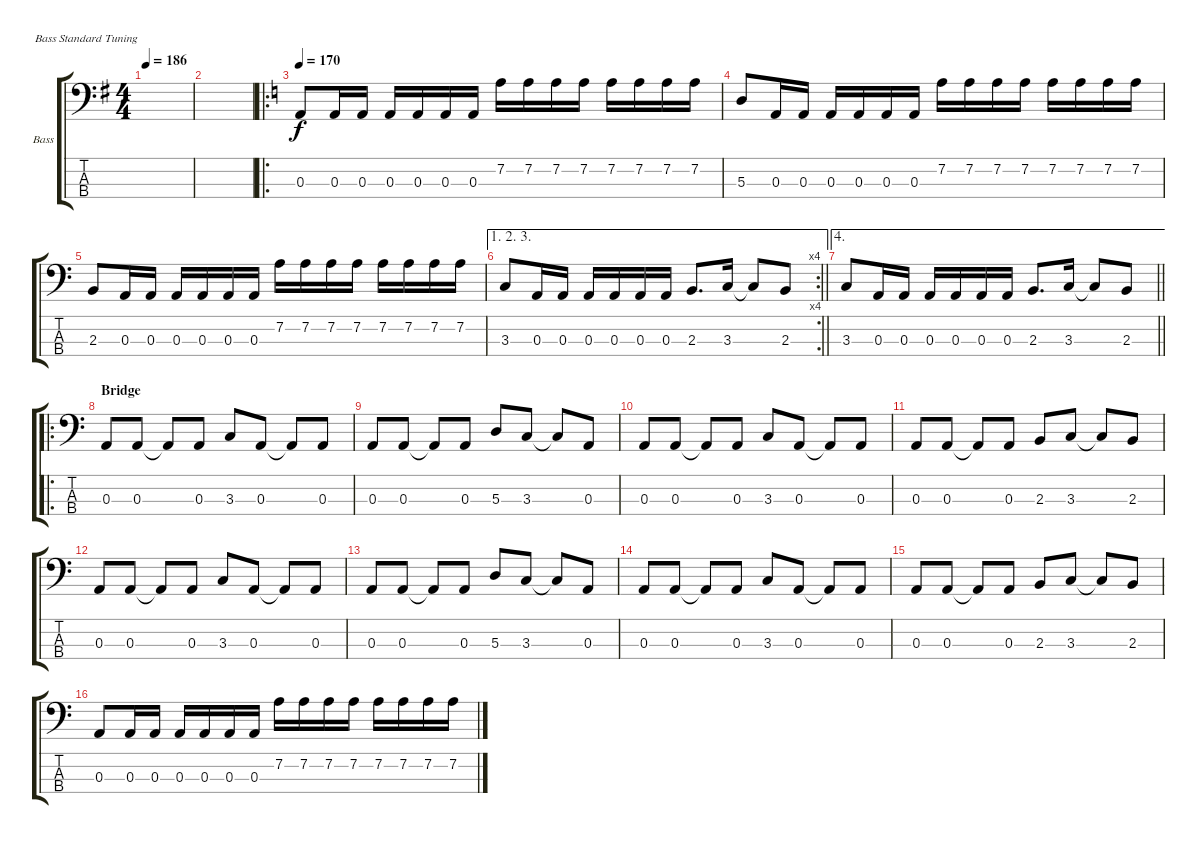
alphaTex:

\bracketExtendMode groupsimilarinstruments
\firstSystemTrackNameOrientation horizontal
\otherSystemsTrackNameOrientation horizontal
\track ("Bass" "Bass") {instrument electricbassfinger}
\staff {score tabs}
\tuning (G2 D2 A1 E1)
\ts (4 4)
\tempo 186
\clef f4
\scale
0.333333
\ks g
|
\scale
0.104553 |
\ro
\tempo 170
\scale
0.492411
\ks c
0.3.8 0.3.16 0.3.16 0.3.16 0.3.16 0.3.16 0.3.16 7.2.16 7.2.16 7.2.16 7.2.16 7.2.16 7.2.16 7.2.16 7.2.16 |
\scale
0.403035 5.3.8 0.3.16 0.3.16 0.3.16 0.3.16 0.3.16 0.3.16 7.2.16 7.2.16 7.2.16 7.2.16 7.2.16 7.2.16 7.2.16 7.2.16 |
\scale
0.367127 2.3.8 0.3.16 0.3.16 0.3.16 0.3.16 0.3.16 0.3.16 7.2.16 7.2.16 7.2.16 7.2.16 7.2.16 7.2.16 7.2.16 7.2.16 |
\ae (1 2 3)
\rc 4
\scale
0.321045
\barLineRight lightlight
3.3.8 0.3.16 0.3.16 0.3.16 0.3.16 0.3.16 0.3.16 2.3.8{d} 3.3.16 3.3{t}.8 2.3.8 |
\ae 4
\scale
0.311828
\barLineRight lightlight
3.3.8 0.3.16 0.3.16 0.3.16 0.3.16 0.3.16 0.3.16 2.3.8{d} 3.3.16 3.3{t}.8 2.3.8 |
\ro
\section ("" "Bridge")
\scale
0.349593 0.3.8 0.3.8 0.3{t}.8 0.3.8 3.3.8 0.3.8 0.3{t}.8 0.3.8 |
\scale
0.325203 0.3.8 0.3.8 0.3{t}.8 0.3.8 5.3.8 3.3.8 3.3{t}.8 0.3.8 |
\scale
0.325203 0.3.8 0.3.8 0.3{t}.8 0.3.8 3.3.8 0.3.8 0.3{t}.8 0.3.8 |
\scale
0.333333 0.3.8 0.3.8 0.3{t}.8 0.3.8 2.3.8 3.3.8 3.3{t}.8 2.3.8 |
\scale
0.333333 0.3.8 0.3.8 0.3{t}.8 0.3.8 3.3.8 0.3.8 0.3{t}.8 0.3.8 |
\scale
0.333333 0.3.8 0.3.8 0.3{t}.8 0.3.8 5.3.8 3.3.8 3.3{t}.8 0.3.8 |
\scale
0.286225 0.3.8 0.3.8 0.3{t}.8 0.3.8 3.3.8 0.3.8 0.3{t}.8 0.3.8 |
\scale
0.286225 0.3.8 0.3.8 0.3{t}.8 0.3.8 2.3.8 3.3.8 3.3{t}.8 2.3.8 |
\scale
0.427549 0.3.8 0.3.16 0.3.16 0.3.16 0.3.16 0.3.16 0.3.16 7.2.16 7.2.16 7.2.16 7.2.16 7.2.16 7.2.16 7.2.16 7.2.16
